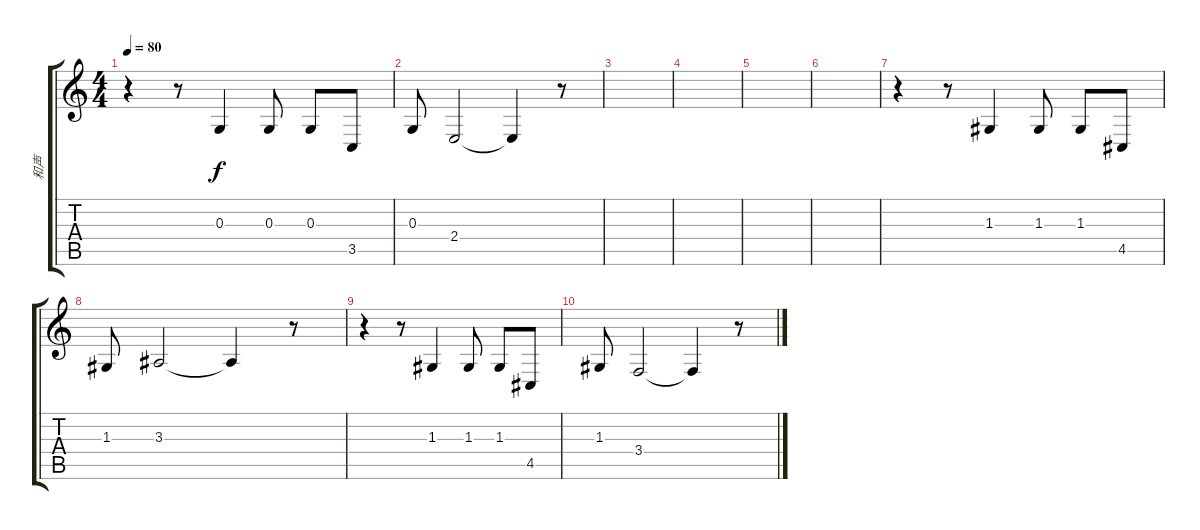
\track ("和声" "和声") {instrument fx4atmosphere}
\staff {score tabs}
\tuning (E4 B3 G3 D3 A2 E2) {hide}
\ts (4 4)
\tempo 80
\clef g2
\ks c
r.4{dy f} r.8 0.3.4 0.3.8 0.3.8 3.5.8 |
0.3.8 2.4.2 2.4{t}.4 r.8 |
|
|
|
|
r.4 r.8 1.3.4 1.3.8 1.3.8 4.5.8 |
1.3.8 3.3.2 3.3{t}.4 r.8 |
r.4 r.8 1.3.4 1.3.8 1.3.8 4.5.8 |
1.3.8 3.4.2 3.4{t}.4 r.8
